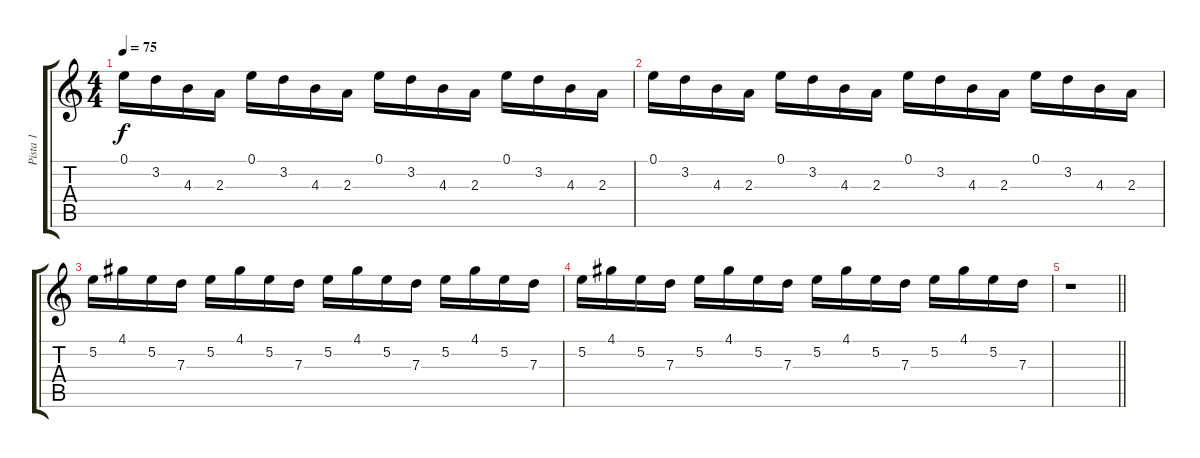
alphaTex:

\track ("Pista 1" "Pista 1") {instrument acousticguitarsteel}
\staff {score tabs}
\tuning (E4 B3 G3 D3 A2 E2) {hide}
\ts (4 4)
\tempo 75
\clef g2
\ks c
0.1.16{dy f} 3.2.16 4.3.16 2.3.16 0.1.16 3.2.16 4.3.16 2.3.16 0.1.16 3.2.16 4.3.16 2.3.16 0.1.16 3.2.16 4.3.16 2.3.16 |
0.1.16 3.2.16 4.3.16 2.3.16 0.1.16 3.2.16 4.3.16 2.3.16 0.1.16 3.2.16 4.3.16 2.3.16 0.1.16 3.2.16 4.3.16 2.3.16 |
5.2.16 4.1.16 5.2.16 7.3.16 5.2.16 4.1.16 5.2.16 7.3.16 5.2.16 4.1.16 5.2.16 7.3.16 5.2.16 4.1.16 5.2.16 7.3.16 |
5.2.16 4.1.16 5.2.16 7.3.16 5.2.16 4.1.16 5.2.16 7.3.16 5.2.16 4.1.16 5.2.16 7.3.16 5.2.16 4.1.16 5.2.16 7.3.16 |
\barLineRight lightlight
r.1
